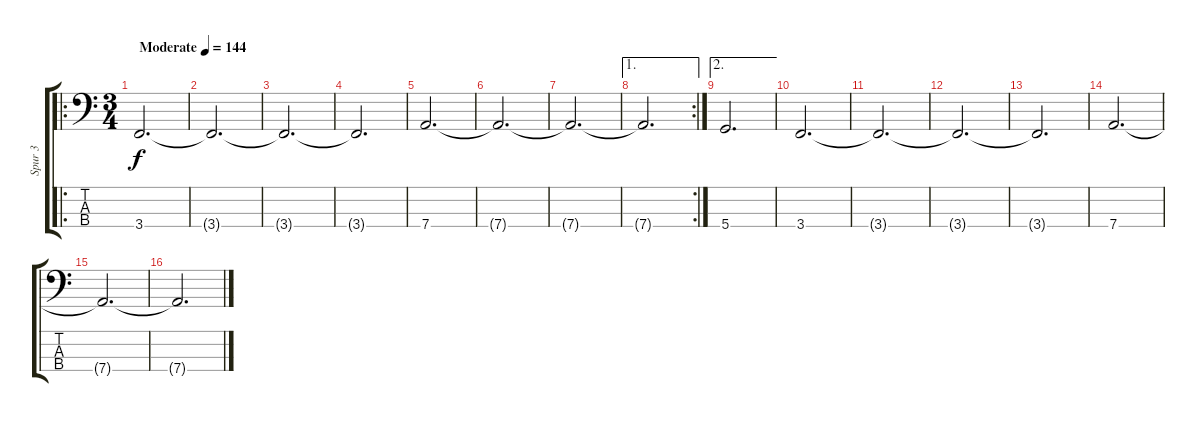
\track ("Spur 3" "Spur 3") {instrument electricbassfinger}
\staff {score tabs}
\tuning (G2 D2 A1 D1) {hide}
\ro
\ts (3 4)
\tempo (144 "Moderate")
\clef f4
\ks c
3.4.2{d dy f instrument electricbassfinger} |
3.4{t}.2{d} |
3.4{t}.2{d} |
3.4{t}.2{d} |
7.4.2{d} |
7.4{t}.2{d} |
7.4{t}.2{d} |
\ae 1
\rc 2
7.4{t}.2{d} |
\ae 2
5.4.2{d} |
3.4.2{d} |
3.4{t}.2{d} |
3.4{t}.2{d} |
3.4{t}.2{d} |
7.4.2{d} |
7.4{t}.2{d} |
7.4{t}.2{d}
